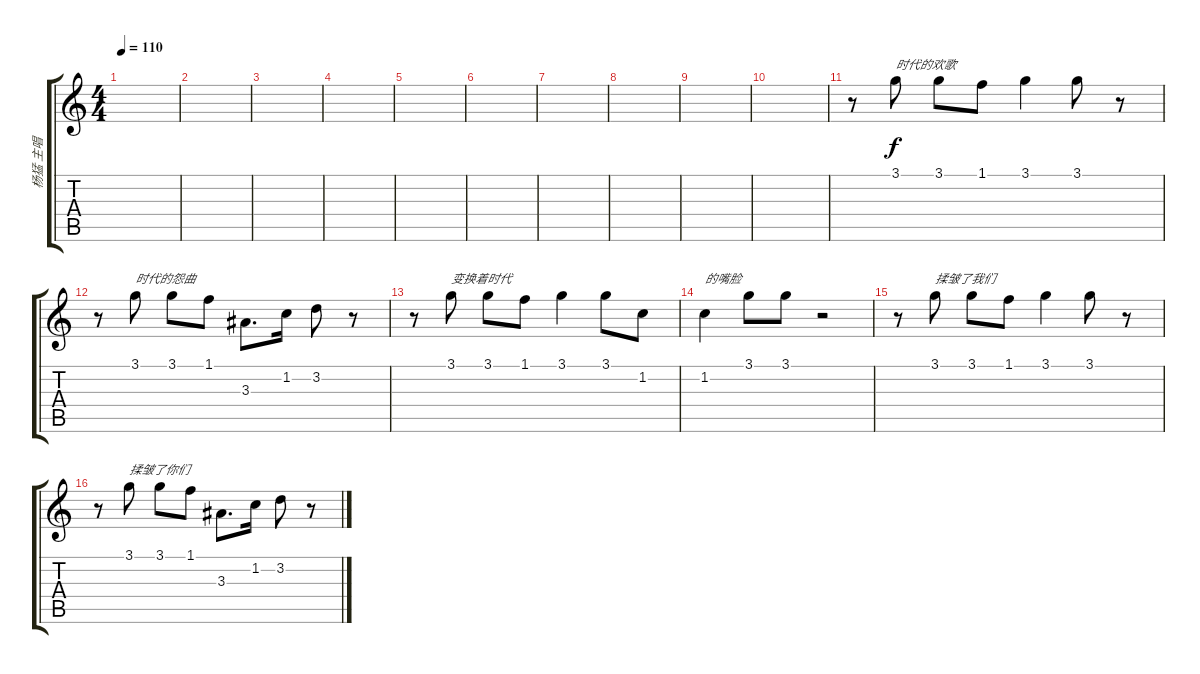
\track ("杨猛 主唱" "杨猛 主唱") {instrument electricguitarjazz}
\staff {score tabs}
\tuning (E4 B3 G3 D3 A2 E2) {hide}
\ts (4 4)
\tempo 110
\clef g2
\ks c
|
|
|
|
|
|
|
|
|
|
r.8 3.1.8{txt "时代的欢歌"} 3.1.8 1.1.8 3.1.4 3.1.8 r.8 |
r.8 3.1.8{txt "时代的怨曲"} 3.1.8 1.1.8 3.3.8{d} 1.2.16 3.2.8 r.8 |
r.8 3.1.8{txt "变换着时代"} 3.1.8 1.1.8 3.1.4 3.1.8 1.2.8 |
1.2.4{txt "的嘴脸"} 3.1.8 3.1.8 r.2 |
r.8 3.1.8{txt "揉皱了我们"} 3.1.8 1.1.8 3.1.4 3.1.8 r.8 |
r.8 3.1.8{txt "揉皱了你们"} 3.1.8 1.1.8 3.3.8{d} 1.2.16 3.2.8 r.8
